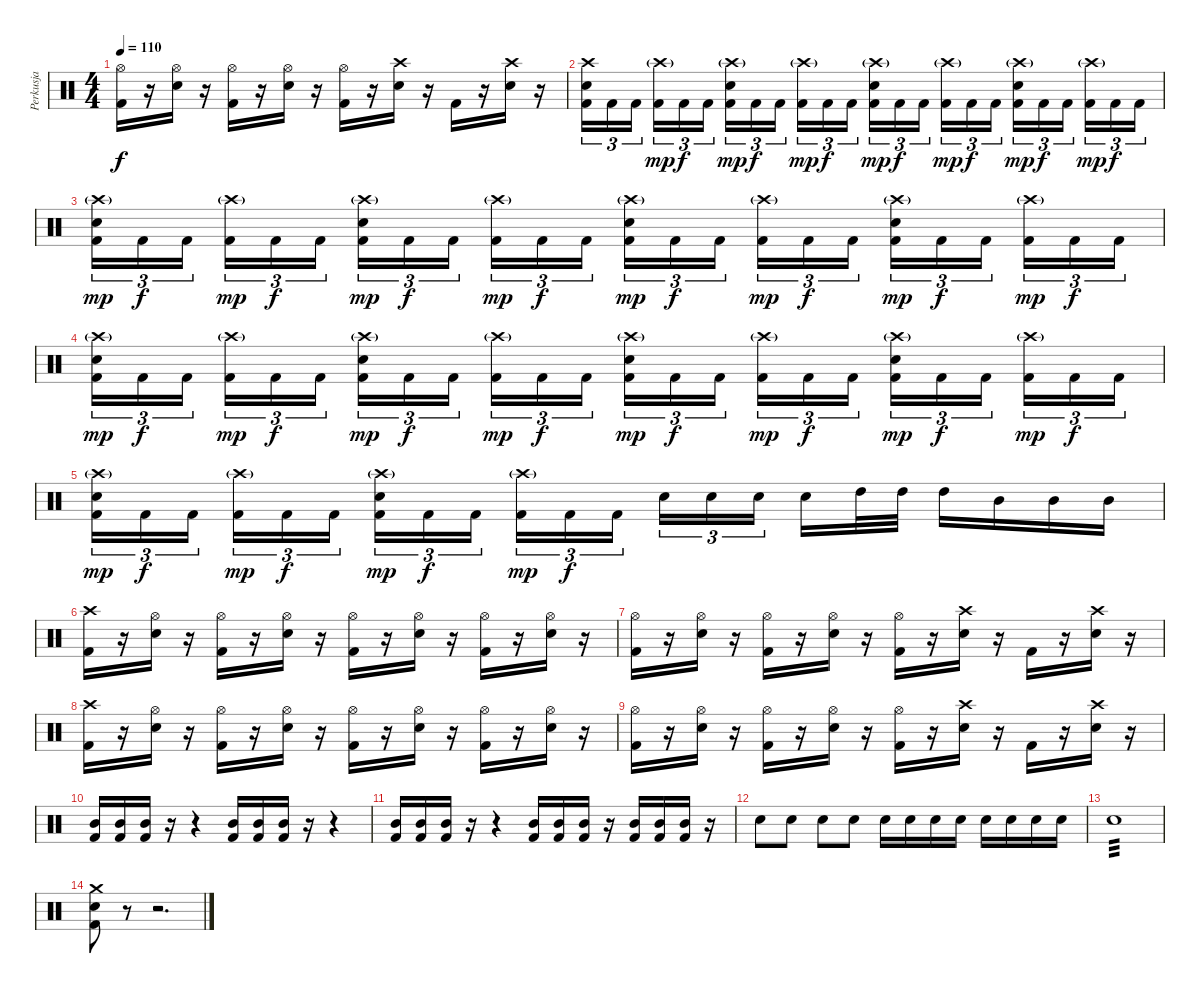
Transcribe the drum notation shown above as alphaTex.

\track ("Perkusja" "Perkusja") {instrument percussion}
\staff {score}
\articulation defaults
\ts (4 4)
\tempo 110
\clef neutral
\ks c
("Hi-Hat (open)" "Kick (hit) 2").16{dy f} r.16 ("Hi-Hat (open)" "Electric Snare (hit)").16 r.16 ("Hi-Hat (open)" "Kick (hit) 2").16 r.16 ("Hi-Hat (open)" "Electric Snare (hit)").16 r.16 ("Hi-Hat (open)" "Kick (hit) 2").16 r.16 ("Crash high (hit)" "Electric Snare (hit)").16 r.16 "Kick (hit) 2".16 r.16 ("Crash high (hit)" "Electric Snare (hit)").16 r.16 |
("Crash high (hit)" "Electric Snare (hit)" "Kick (hit) 2").16{tu (3 2)} "Kick (hit) 2".16{tu (3 2)} "Kick (hit) 2".16{tu (3 2)} ("Crash high (hit)"{g} "Kick (hit) 2").16{tu (3 2) dy mp} "Kick (hit) 2".16{tu (3 2) dy f} "Kick (hit) 2".16{tu (3 2)} ("Crash high (hit)"{g} "Electric Snare (hit)" "Kick (hit) 2").16{tu (3 2) dy mp} "Kick (hit) 2".16{tu (3 2) dy f} "Kick (hit) 2".16{tu (3 2)} ("Crash high (hit)"{g} "Kick (hit) 2").16{tu (3 2) dy mp} "Kick (hit) 2".16{tu (3 2) dy f} "Kick (hit) 2".16{tu (3 2)} ("Crash high (hit)"{g} "Electric Snare (hit)" "Kick (hit) 2").16{tu (3 2) dy mp} "Kick (hit) 2".16{tu (3 2) dy f} "Kick (hit) 2".16{tu (3 2)} ("Crash high (hit)"{g} "Kick (hit) 2").16{tu (3 2) dy mp} "Kick (hit) 2".16{tu (3 2) dy f} "Kick (hit) 2".16{tu (3 2)} ("Crash high (hit)"{g} "Electric Snare (hit)" "Kick (hit) 2").16{tu (3 2) dy mp} "Kick (hit) 2".16{tu (3 2) dy f} "Kick (hit) 2".16{tu (3 2)} ("Crash high (hit)"{g} "Kick (hit) 2").16{tu (3 2) dy mp} "Kick (hit) 2".16{tu (3 2) dy f} "Kick (hit) 2".16{tu (3 2)} |
("Crash high (hit)"{g} "Electric Snare (hit)" "Kick (hit) 2").16{tu (3 2) dy mp} "Kick (hit) 2".16{tu (3 2) dy f} "Kick (hit) 2".16{tu (3 2)} ("Crash high (hit)"{g} "Kick (hit) 2").16{tu (3 2) dy mp} "Kick (hit) 2".16{tu (3 2) dy f} "Kick (hit) 2".16{tu (3 2)} ("Crash high (hit)"{g} "Electric Snare (hit)" "Kick (hit) 2").16{tu (3 2) dy mp} "Kick (hit) 2".16{tu (3 2) dy f} "Kick (hit) 2".16{tu (3 2)} ("Crash high (hit)"{g} "Kick (hit) 2").16{tu (3 2) dy mp} "Kick (hit) 2".16{tu (3 2) dy f} "Kick (hit) 2".16{tu (3 2)} ("Crash high (hit)"{g} "Electric Snare (hit)" "Kick (hit) 2").16{tu (3 2) dy mp} "Kick (hit) 2".16{tu (3 2) dy f} "Kick (hit) 2".16{tu (3 2)} ("Crash high (hit)"{g} "Kick (hit) 2").16{tu (3 2) dy mp} "Kick (hit) 2".16{tu (3 2) dy f} "Kick (hit) 2".16{tu (3 2)} ("Crash high (hit)"{g} "Electric Snare (hit)" "Kick (hit) 2").16{tu (3 2) dy mp} "Kick (hit) 2".16{tu (3 2) dy f} "Kick (hit) 2".16{tu (3 2)} ("Crash high (hit)"{g} "Kick (hit) 2").16{tu (3 2) dy mp} "Kick (hit) 2".16{tu (3 2) dy f} "Kick (hit) 2".16{tu (3 2)} |
("Crash high (hit)"{g} "Electric Snare (hit)" "Kick (hit) 2").16{tu (3 2) dy mp} "Kick (hit) 2".16{tu (3 2) dy f} "Kick (hit) 2".16{tu (3 2)} ("Crash high (hit)"{g} "Kick (hit) 2").16{tu (3 2) dy mp} "Kick (hit) 2".16{tu (3 2) dy f} "Kick (hit) 2".16{tu (3 2)} ("Crash high (hit)"{g} "Electric Snare (hit)" "Kick (hit) 2").16{tu (3 2) dy mp} "Kick (hit) 2".16{tu (3 2) dy f} "Kick (hit) 2".16{tu (3 2)} ("Crash high (hit)"{g} "Kick (hit) 2").16{tu (3 2) dy mp} "Kick (hit) 2".16{tu (3 2) dy f} "Kick (hit) 2".16{tu (3 2)} ("Crash high (hit)"{g} "Electric Snare (hit)" "Kick (hit) 2").16{tu (3 2) dy mp} "Kick (hit) 2".16{tu (3 2) dy f} "Kick (hit) 2".16{tu (3 2)} ("Crash high (hit)"{g} "Kick (hit) 2").16{tu (3 2) dy mp} "Kick (hit) 2".16{tu (3 2) dy f} "Kick (hit) 2".16{tu (3 2)} ("Crash high (hit)"{g} "Electric Snare (hit)" "Kick (hit) 2").16{tu (3 2) dy mp} "Kick (hit) 2".16{tu (3 2) dy f} "Kick (hit) 2".16{tu (3 2)} ("Crash high (hit)"{g} "Kick (hit) 2").16{tu (3 2) dy mp} "Kick (hit) 2".16{tu (3 2) dy f} "Kick (hit) 2".16{tu (3 2)} |
("Crash high (hit)"{g} "Electric Snare (hit)" "Kick (hit) 2").16{tu (3 2) dy mp} "Kick (hit) 2".16{tu (3 2) dy f} "Kick (hit) 2".16{tu (3 2)} ("Crash high (hit)"{g} "Kick (hit) 2").16{tu (3 2) dy mp} "Kick (hit) 2".16{tu (3 2) dy f} "Kick (hit) 2".16{tu (3 2)} ("Crash high (hit)"{g} "Electric Snare (hit)" "Kick (hit) 2").16{tu (3 2) dy mp} "Kick (hit) 2".16{tu (3 2) dy f} "Kick (hit) 2".16{tu (3 2)} ("Crash high (hit)"{g} "Kick (hit) 2").16{tu (3 2) dy mp} "Kick (hit) 2".16{tu (3 2) dy f} "Kick (hit) 2".16{tu (3 2)} "Electric Snare (hit)".16{tu (3 2)} "Electric Snare (hit)".16{tu (3 2)} "Electric Snare (hit)".16{tu (3 2)} "Electric Snare (hit)".16 "High Tom (hit)".32 "High Tom (hit)".32 "High Tom (hit)".16 "Mid Tom (hit)".16 "Mid Tom (hit)".16 "Mid Tom (hit)".16 |
("Crash high (hit)" "Kick (hit) 2").16 r.16 ("Hi-Hat (open)" "Electric Snare (hit)").16 r.16 ("Hi-Hat (open)" "Kick (hit) 2").16 r.16 ("Hi-Hat (open)" "Electric Snare (hit)").16 r.16 ("Hi-Hat (open)" "Kick (hit) 2").16 r.16 ("Hi-Hat (open)" "Electric Snare (hit)").16 r.16 ("Hi-Hat (open)" "Kick (hit) 2").16 r.16 ("Hi-Hat (open)" "Electric Snare (hit)").16 r.16 |
("Hi-Hat (open)" "Kick (hit) 2").16 r.16 ("Hi-Hat (open)" "Electric Snare (hit)").16 r.16 ("Hi-Hat (open)" "Kick (hit) 2").16 r.16 ("Hi-Hat (open)" "Electric Snare (hit)").16 r.16 ("Hi-Hat (open)" "Kick (hit) 2").16 r.16 ("Crash high (hit)" "Electric Snare (hit)").16 r.16 "Kick (hit) 2".16 r.16 ("Crash high (hit)" "Electric Snare (hit)").16 r.16 |
("Crash high (hit)" "Kick (hit) 2").16 r.16 ("Hi-Hat (open)" "Electric Snare (hit)").16 r.16 ("Hi-Hat (open)" "Kick (hit) 2").16 r.16 ("Hi-Hat (open)" "Electric Snare (hit)").16 r.16 ("Hi-Hat (open)" "Kick (hit) 2").16 r.16 ("Hi-Hat (open)" "Electric Snare (hit)").16 r.16 ("Hi-Hat (open)" "Kick (hit) 2").16 r.16 ("Hi-Hat (open)" "Electric Snare (hit)").16 r.16 |
("Hi-Hat (open)" "Kick (hit) 2").16 r.16 ("Hi-Hat (open)" "Electric Snare (hit)").16 r.16 ("Hi-Hat (open)" "Kick (hit) 2").16 r.16 ("Hi-Hat (open)" "Electric Snare (hit)").16 r.16 ("Hi-Hat (open)" "Kick (hit) 2").16 r.16 ("Crash high (hit)" "Electric Snare (hit)").16 r.16 "Kick (hit) 2".16 r.16 ("Crash high (hit)" "Electric Snare (hit)").16 r.16 |
("Mid Tom (hit)" "Kick (hit) 2").16 ("Mid Tom (hit)" "Kick (hit) 2").16 ("Mid Tom (hit)" "Kick (hit) 2").16 r.16 r.4 ("Mid Tom (hit)" "Kick (hit) 2").16 ("Mid Tom (hit)" "Kick (hit) 2").16 ("Mid Tom (hit)" "Kick (hit) 2").16 r.16 r.4 |
("Mid Tom (hit)" "Kick (hit) 2").16 ("Mid Tom (hit)" "Kick (hit) 2").16 ("Mid Tom (hit)" "Kick (hit) 2").16 r.16 r.4 ("Mid Tom (hit)" "Kick (hit) 2").16 ("Mid Tom (hit)" "Kick (hit) 2").16 ("Mid Tom (hit)" "Kick (hit) 2").16 r.16 ("Mid Tom (hit)" "Kick (hit) 2").16 ("Mid Tom (hit)" "Kick (hit) 2").16 ("Mid Tom (hit)" "Kick (hit) 2").16 r.16 |
"Electric Snare (hit)".8 "Electric Snare (hit)".8 "Electric Snare (hit)".8 "Electric Snare (hit)".8 "Electric Snare (hit)".16 "Electric Snare (hit)".16 "Electric Snare (hit)".16 "Electric Snare (hit)".16 "Electric Snare (hit)".16 "Electric Snare (hit)".16 "Electric Snare (hit)".16 "Electric Snare (hit)".16 |
"Electric Snare (hit)".1{tp 3} |
("Crash medium (hit)" "Electric Snare (hit)" "Kick (hit) 2").8 r.8 r.2{d}
